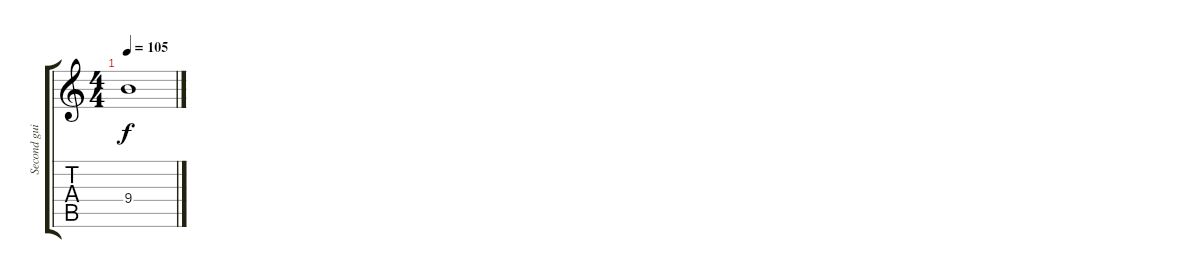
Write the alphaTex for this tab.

\track ("Second guitar" "Second gui") {instrument electricguitarclean}
\staff {score tabs}
\tuning (E4 B3 G3 D3 A2 E2) {hide}
\ts (4 4)
\tempo 105
\clef g2
\ks c
9.4{t}.1{dy f}
